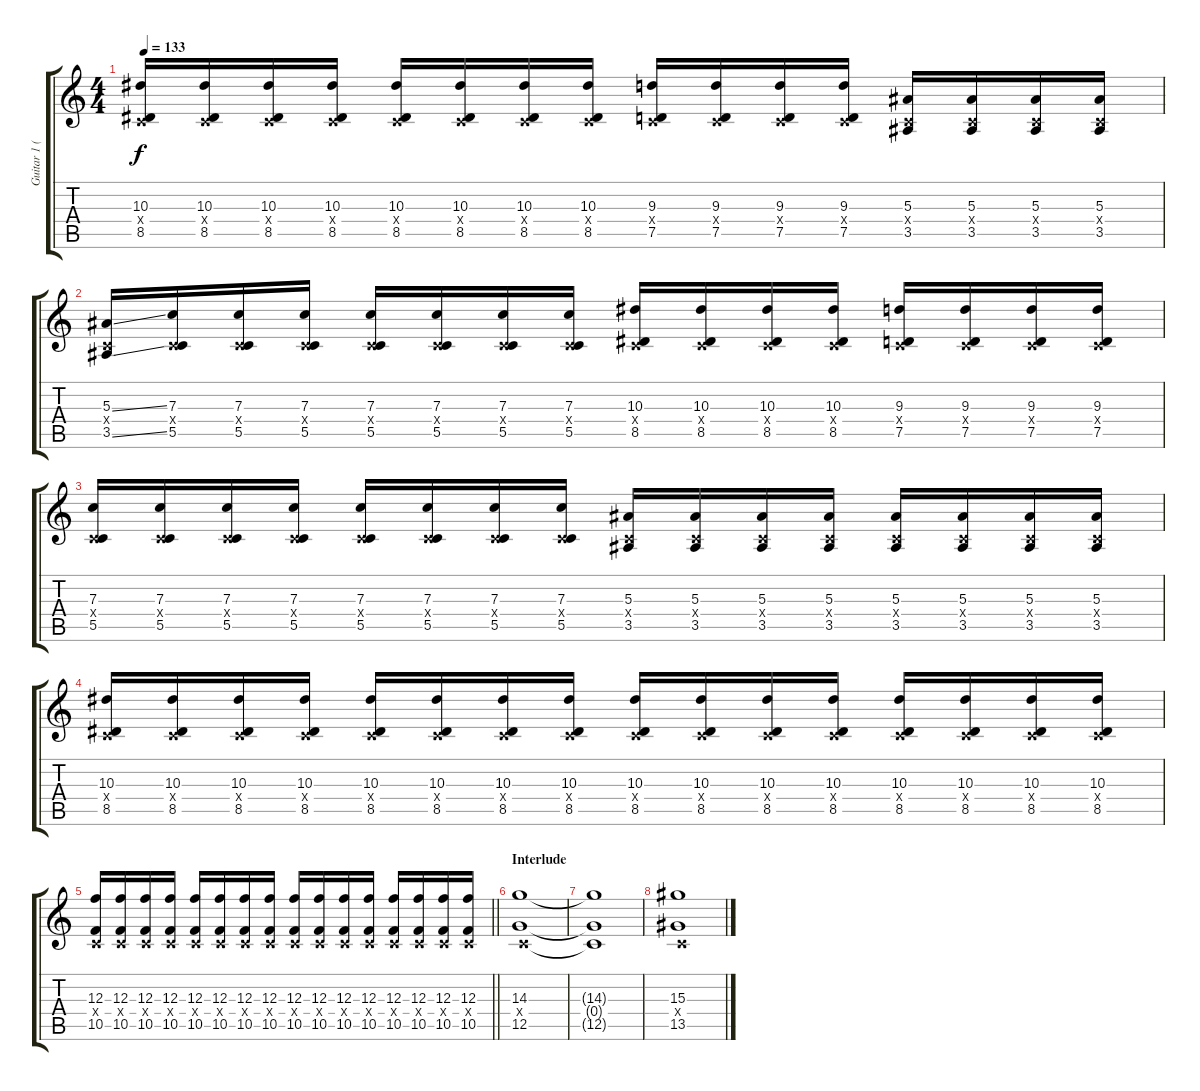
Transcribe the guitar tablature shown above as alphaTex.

\track ("Guitar 1 (Roger)" "Guitar 1 (") {instrument distortionguitar}
\staff {score tabs}
\tuning (D4 A3 F3 C3 G2 C2) {hide}
\ts (4 4)
\tempo 133
\clef g2
\ks c
(10.3 0.4{x} 8.5).16{dy f} (10.3 0.4{x} 8.5).16 (10.3 0.4{x} 8.5).16 (10.3 0.4{x} 8.5).16 (10.3 0.4{x} 8.5).16 (10.3 0.4{x} 8.5).16 (10.3 0.4{x} 8.5).16 (10.3 0.4{x} 8.5).16 (9.3 0.4{x} 7.5).16 (9.3 0.4{x} 7.5).16 (9.3 0.4{x} 7.5).16 (9.3 0.4{x} 7.5).16 (5.3 0.4{x} 3.5).16 (5.3 0.4{x} 3.5).16 (5.3 0.4{x} 3.5).16 (5.3 0.4{x} 3.5).16 |
(5.3{ss} 0.4{x} 3.5{ss}).16 (7.3 0.4{x} 5.5).16 (7.3 0.4{x} 5.5).16 (7.3 0.4{x} 5.5).16 (7.3 0.4{x} 5.5).16 (7.3 0.4{x} 5.5).16 (7.3 0.4{x} 5.5).16 (7.3 0.4{x} 5.5).16 (10.3 0.4{x} 8.5).16 (10.3 0.4{x} 8.5).16 (10.3 0.4{x} 8.5).16 (10.3 0.4{x} 8.5).16 (9.3 0.4{x} 7.5).16 (9.3 0.4{x} 7.5).16 (9.3 0.4{x} 7.5).16 (9.3 0.4{x} 7.5).16 |
(7.3 0.4{x} 5.5).16 (7.3 0.4{x} 5.5).16 (7.3 0.4{x} 5.5).16 (7.3 0.4{x} 5.5).16 (7.3 0.4{x} 5.5).16 (7.3 0.4{x} 5.5).16 (7.3 0.4{x} 5.5).16 (7.3 0.4{x} 5.5).16 (5.3 0.4{x} 3.5).16 (5.3 0.4{x} 3.5).16 (5.3 0.4{x} 3.5).16 (5.3 0.4{x} 3.5).16 (5.3 0.4{x} 3.5).16 (5.3 0.4{x} 3.5).16 (5.3 0.4{x} 3.5).16 (5.3 0.4{x} 3.5).16 |
(10.3 0.4{x} 8.5).16 (10.3 0.4{x} 8.5).16 (10.3 0.4{x} 8.5).16 (10.3 0.4{x} 8.5).16 (10.3 0.4{x} 8.5).16 (10.3 0.4{x} 8.5).16 (10.3 0.4{x} 8.5).16 (10.3 0.4{x} 8.5).16 (10.3 0.4{x} 8.5).16 (10.3 0.4{x} 8.5).16 (10.3 0.4{x} 8.5).16 (10.3 0.4{x} 8.5).16 (10.3 0.4{x} 8.5).16 (10.3 0.4{x} 8.5).16 (10.3 0.4{x} 8.5).16 (10.3 0.4{x} 8.5).16 |
\barLineRight lightlight
(12.3 0.4{x} 10.5).16 (12.3 0.4{x} 10.5).16 (12.3 0.4{x} 10.5).16 (12.3 0.4{x} 10.5).16 (12.3 0.4{x} 10.5).16 (12.3 0.4{x} 10.5).16 (12.3 0.4{x} 10.5).16 (12.3 0.4{x} 10.5).16 (12.3 0.4{x} 10.5).16 (12.3 0.4{x} 10.5).16 (12.3 0.4{x} 10.5).16 (12.3 0.4{x} 10.5).16 (12.3 0.4{x} 10.5).16 (12.3 0.4{x} 10.5).16 (12.3 0.4{x} 10.5).16 (12.3 0.4{x} 10.5).16 |
\section ("" "Interlude")
(14.3 0.4{x} 12.5).1 |
(14.3{t} 0.4{t} 12.5{t}).1 |
(15.3 0.4{x} 13.5).1
